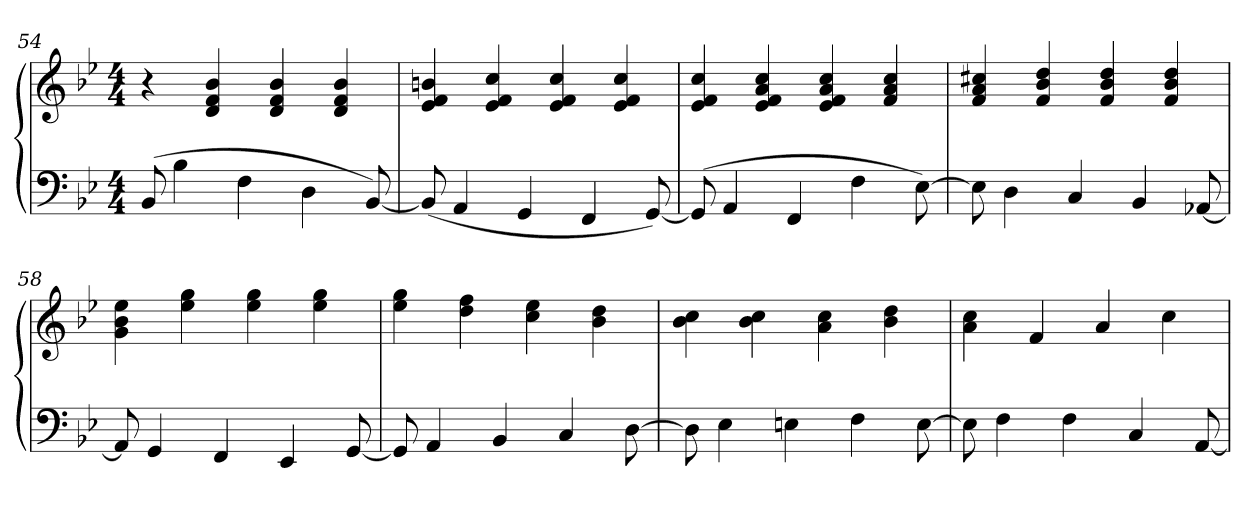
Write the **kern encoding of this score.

**kern	**kern
*part1	*part1
*staff2	*staff1
*clefF4	*clefG2
*k[b-e-]	*k[b-e-]
*M4/4	*M4/4
=54	=54
(8BB-	4r
4B-	.
.	4d 4f 4b-
4F	.
.	4d 4f 4b-
4D	.
.	4d 4f 4b-
[8BB-)	.
=55	=55
(8BB-]	4e- 4f 4bn
4AA	.
.	4e- 4f 4cc
4GG	.
.	4e- 4f 4cc
4FF	.
.	4e- 4f 4cc
[8GG)	.
=56	=56
(8GG]	4e- 4f 4cc
4AA	.
.	4e- 4f 4a 4cc
4FF	.
.	4e- 4f 4a 4cc
4F	.
.	4f 4a 4cc
[8E-)	.
=57	=57
8E-]	4f 4a 4cc#X
4D	.
.	4f 4b- 4dd
4C	.
.	4f 4b- 4dd
4BB-	.
.	4f 4b- 4dd
[8AA-X	.
=58	=58
8AA-]	4g 4b- 4ee-
4GG	.
.	4ee- 4gg
4FF	.
.	4ee- 4gg
4EE-	.
.	4ee- 4gg
[8GG	.
=59	=59
8GG]	4ee- 4gg
4AA	.
.	4dd 4ff
4BB-	.
.	4cc 4ee-
4C	.
.	4b- 4dd
[8D	.
=60	=60
8D]	4b- 4cc
4E-	.
.	4b- 4cc
4En	.
.	4a 4cc
4F	.
.	4b- 4dd
[8E	.
=61	=61
8E]	4a 4cc
4F	.
.	4f
4F	.
.	4a
4C	.
.	4cc
[8AA	.
=	=
*-	*-
